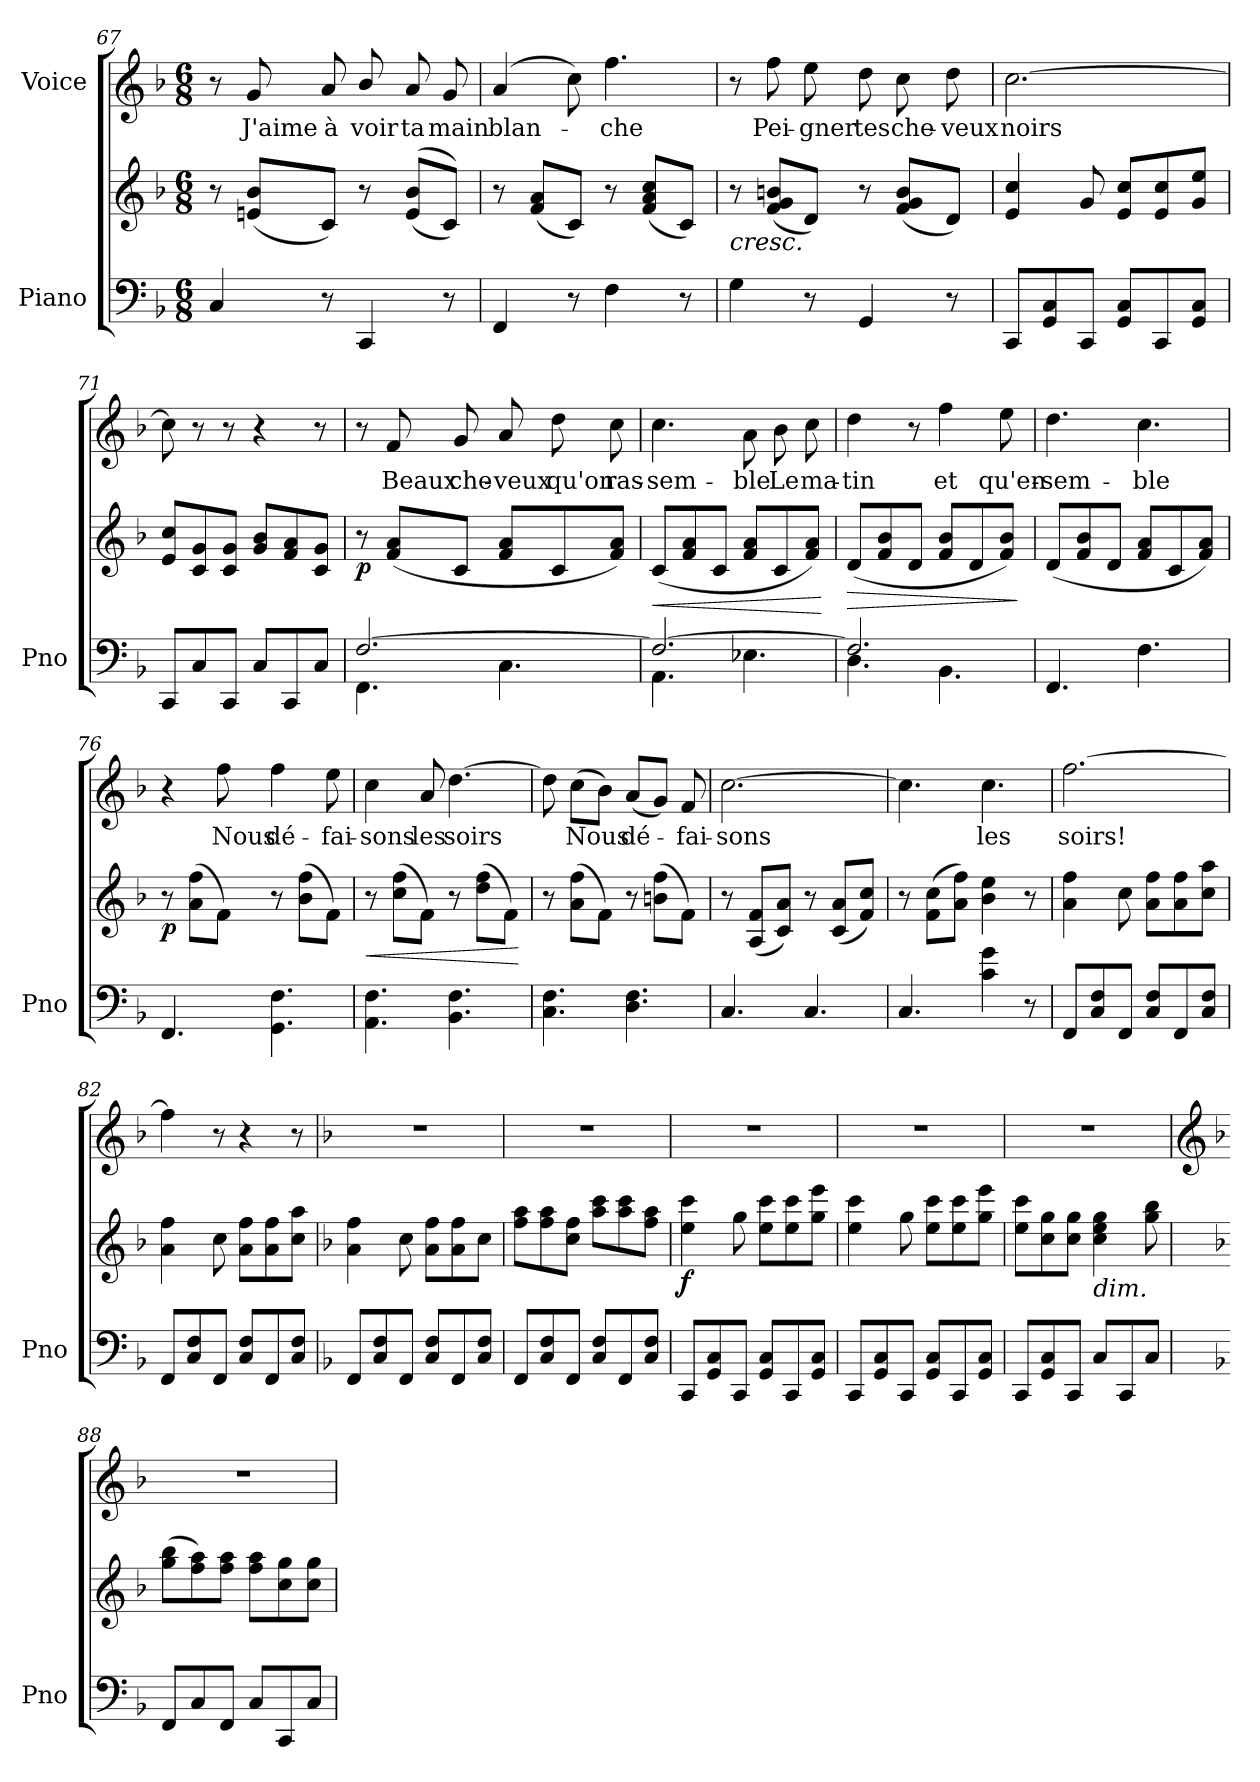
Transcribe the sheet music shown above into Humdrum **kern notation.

**kern	**kern	**dynam	**kern	**text
*part2	*part2	*part2	*part1	*part1
*staff3	*staff2	*staff2/3	*staff1	*staff1
*I"Piano	*	*	*I"Voice	*
*I'Pno	*	*	*	*
*clefF4	*clefG2	*	*clefG2	*
*k[b-]	*k[b-]	*	*k[b-]	*
*M6/8	*M6/8	*	*M6/8	*
=67	=67	=67	=67	=67
4C/	8r	.	8r	.
.	(8en/ 8b-/L	.	8g/	J'aime
8r	8c/J)	.	8a/	à
4CC/	8r	.	8b-/	voir
.	((8e/ 8b-/L	.	8a/	ta
8r	8c/J))	.	8g/	main
=68	=68	=68	=68	=68
4FF/	8r	.	(4a/	blan-
.	(8f/ 8a/L	.	.	.
8r	8c/J)	.	8cc\)	.
4F\	8r	.	4.ff\	-che
.	(8f/ 8a/ 8cc/L	.	.	.
8r	8c/J)	.	.	.
=69	=69	=69	=69	=69
!	!LO:TX:b:i:t=cresc.	!	!	!
4G\	8r	.	8r	.
.	(8f/ 8g/ 8bn/L	.	8ff\	Pei-
8r	8d/J)	.	8ee\	-gner
4GG/	8r	.	8dd\	tes
.	(8f/ 8g/ 8b/L	.	8cc\	che-
8r	8d/J)	.	8dd\	-veux
=70	=70	=70	=70	=70
8CC/L	4e/ 4cc/	.	[2.cc\	noirs
8GG/ 8C/	.	.	.	.
8CC/J	8g/	.	.	.
8GG/ 8C/L	8e/ 8cc/L	.	.	.
8CC/	8e/ 8cc/	.	.	.
8GG/ 8C/J	8g/ 8ee/J	.	.	.
=71	=71	=71	=71	=71
8CC/L	8e/ 8cc/L	.	8cc\]	.
8C/	8c/ 8g/	.	8r	.
8CC/J	8c/ 8g/J	.	8r	.
8C/L	8g/ 8b-/L	.	4r	.
8CC/	8f/ 8a/	.	.	.
8C/J	8c/ 8g/J	.	8r	.
=72	=72	=72	=72	=72
*^	*	*	*	*
!	!	!	!LO:DY:b	!	!
[2.F/	4.FF\	8r	p	8r	.
.	.	(8f/ 8a/L	.	8f/	Beaux
.	.	8c/J	.	8g/	che-
.	4.C\	8f/ 8a/L	.	8a/	-veux
.	.	8c/	.	8dd\	qu'on
.	.	8f/ 8a/J)	.	8cc\	ras-
=73	=73	=73	=73	=73	=73
!	!	!	!LO:HP:b	!	!
2.F/_	4.AA\	(8c/L	<	4.cc\	-sem-
.	.	8f/ 8a/	.	.	.
.	.	8c/J	.	.	.
.	4.E-X\	8f/ 8a/L	.	8a\	-ble
.	.	8c/	.	8b-\	Le
.	.	8f/ 8a/J)	.	8cc\	ma-
*v	*v	*	*	*	*
.	.	[	.	.
=74	=74	=74	=74	=74
*^	*	*	*	*
!	!	!	!LO:HP:b	!	!
2.F/]	4.D\	(8d/L	>	4dd\	-tin
.	.	8f/ 8b-/	.	.	.
.	.	8d/J	.	8r	.
.	4.BB-\	8f/ 8b-/L	.	4ff\	et
.	.	8d/	.	.	.
.	.	8f/ 8b-/J)	.	8ee\	qu'en-
*v	*v	*	*	*	*
.	.	]	.	.
=75	=75	=75	=75	=75
4.FF/	(8d/L	.	4.dd\	-sem-
.	8f/ 8b-/	.	.	.
.	8d/J	.	.	.
4.F\	8f/ 8a/L	.	4.cc\	-ble
.	8c/	.	.	.
.	8f/ 8a/J)	.	.	.
=76	=76	=76	=76	=76
!	!	!LO:DY:b	!	!
4.FF/	8r	p	4r	.
.	(8a\ 8ff\L	.	.	.
.	8f\J)	.	8ff\	Nous
4.GG\ 4.F\	8r	.	4ff\	dé-
.	(8b-\ 8ff\L	.	.	.
.	8f\J)	.	8ee\	-fai-
=77	=77	=77	=77	=77
!	!	!LO:HP:b	!	!
4.AA\ 4.F\	8r	<	4cc\	-sons
.	(8cc\ 8ff\L	.	.	.
.	8f\J)	.	8a/	les
4.BB-\ 4.F\	8r	.	[4.dd\	soirs
.	(8dd\ 8ff\L	.	.	.
.	8f\J)	.	.	.
.	.	[	.	.
=78	=78	=78	=78	=78
4.C\ 4.F\	8r	.	8dd\]	.
.	(8a\ 8ff\L	.	(8cc\L	Nous
.	8f\J)	.	8b-\J)	.
4.D\ 4.F\	8r	.	(8a/L	dé-
.	(8bn\ 8ff\L	.	8g/J)	.
.	8f\J)	.	8f/	-fai-
=79	=79	=79	=79	=79
4.C/	8r	.	[2.cc\	-sons
.	(8A/ 8f/L	.	.	.
.	8c/ 8a/J)	.	.	.
4.C/	8r	.	.	.
.	(8c/ 8a/L	.	.	.
.	8f/ 8cc/J)	.	.	.
=80	=80	=80	=80	=80
4.C/	8r	.	4.cc\]	.
.	(8f\ 8cc\L	.	.	.
.	8a\ 8ff\J)	.	.	.
4c\ 4g\	4b-\ 4ee\	.	4.cc\	les
8r	8r	.	.	.
=81	=81	=81	=81	=81
8FF/L	4a\ 4ff\	.	[2.ff\	soirs!
8C/ 8F/	.	.	.	.
8FF/J	8cc\	.	.	.
8C/ 8F/L	8a\ 8ff\L	.	.	.
8FF/	8a\ 8ff\	.	.	.
8C/ 8F/J	8cc\ 8aa\J	.	.	.
=82	=82	=82	=82	=82
8FF/L	4a\ 4ff\	.	4ff\]	.
8C/ 8F/	.	.	.	.
8FF/J	8cc\	.	8r	.
8C/ 8F/L	8a\ 8ff\L	.	4r	.
8FF/	8a\ 8ff\	.	.	.
8C/ 8F/J	8cc\ 8aa\J	.	8r	.
=83	=83	=83	=83	=83
*k[b-]	*k[b-]	*	*k[b-]	*
8FF/L	4a\ 4ff\	.	2.r	.
8C/ 8F/	.	.	.	.
8FF/J	8cc\	.	.	.
8C/ 8F/L	8a\ 8ff\L	.	.	.
8FF/	8a\ 8ff\	.	.	.
8C/ 8F/J	8cc\J	.	.	.
=84	=84	=84	=84	=84
8FF/L	8ff\ 8aa\L	.	2.r	.
8C/ 8F/	8ff\ 8aa\	.	.	.
8FF/J	8cc\ 8ff\J	.	.	.
8C/ 8F/L	8aa\ 8ccc\L	.	.	.
8FF/	8aa\ 8ccc\	.	.	.
8C/ 8F/J	8ff\ 8aa\J	.	.	.
=85	=85	=85	=85	=85
!	!	!LO:DY:b	!	!
8CC/L	4ee\ 4ccc\	f	2.r	.
8GG/ 8C/	.	.	.	.
8CC/J	8gg\	.	.	.
8GG/ 8C/L	8ee\ 8ccc\L	.	.	.
8CC/	8ee\ 8ccc\	.	.	.
8GG/ 8C/J	8gg\ 8eee\J	.	.	.
=86	=86	=86	=86	=86
8CC/L	4ee\ 4ccc\	.	2.r	.
8GG/ 8C/	.	.	.	.
8CC/J	8gg\	.	.	.
8GG/ 8C/L	8ee\ 8ccc\L	.	.	.
8CC/	8ee\ 8ccc\	.	.	.
8GG/ 8C/J	8gg\ 8eee\J	.	.	.
=87	=87	=87	=87	=87
8CC/L	8ee\ 8ccc\L	.	2.r	.
8GG/ 8C/	8cc\ 8gg\	.	.	.
8CC/J	8cc\ 8gg\J	.	.	.
!	!LO:TX:b:i:t=dim.	!	!	!
8C/L	4cc\ 4ee\ 4gg\	.	.	.
8CC/	.	.	.	.
8C/J	8gg\ 8bb-\	.	.	.
=88	=88	=88	=88	=88
*	*	*	*clefG2	*
*	*	*	*k[b-]	*
8FF/L	(8gg\ 8bb-\L	.	2.r	.
8C/	8ff\ 8aa\)	.	.	.
8FF/J	8ff\ 8aa\J	.	.	.
8C/L	8ff\ 8aa\L	.	.	.
8CC/	8cc\ 8gg\	.	.	.
8C/J	8cc\ 8gg\J	.	.	.
=	=	=	=	=
*-	*-	*-	*-	*-
